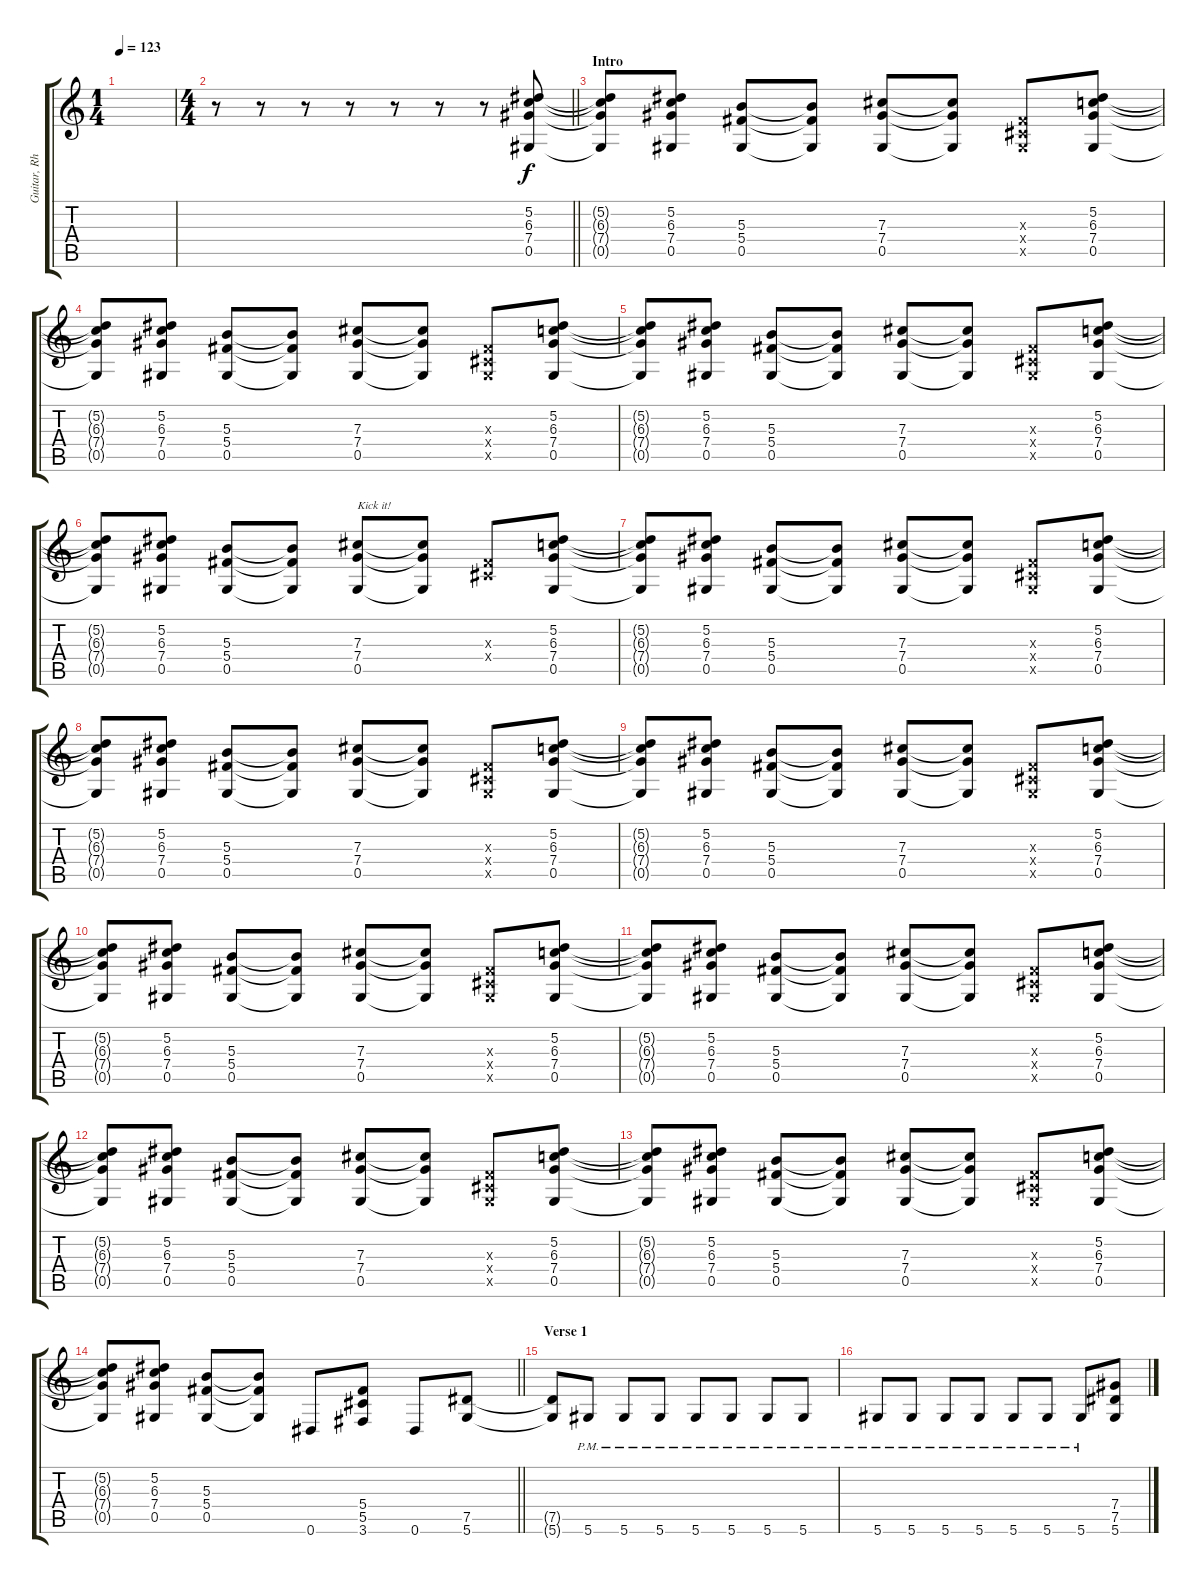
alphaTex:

\track ("Guitar, Rhythm" "Guitar, Rh") {instrument overdrivenguitar}
\staff {score tabs}
\tuning (Eb4 Bb3 Gb3 Db3 Ab2 Eb2) {hide}
\ts (1 4)
\tempo 123
\clef g2
\ks c
|
\ts (4 4)
\barLineRight lightlight
r.8 r.8 r.8 r.8 r.8 r.8 r.8 (5.2 6.3 7.4 0.5).8 |
\section ("" "Intro")
(5.2{t} 6.3{t} 7.4{t} 0.5{t}).8 (5.2 6.3 7.4 0.5).8 (5.3 5.4 0.5).8 (5.3{t} 5.4{t} 0.5{t}).8 (7.3 7.4 0.5).8 (7.3{t} 7.4{t} 0.5{t}).8 (0.3{x} 0.4{x} 0.5{x}).8 (5.2 6.3 7.4 0.5).8 |
(5.2{t} 6.3{t} 7.4{t} 0.5{t}).8 (5.2 6.3 7.4 0.5).8 (5.3 5.4 0.5).8 (5.3{t} 5.4{t} 0.5{t}).8 (7.3 7.4 0.5).8 (7.3{t} 7.4{t} 0.5{t}).8 (0.3{x} 0.4{x} 0.5{x}).8 (5.2 6.3 7.4 0.5).8 |
(5.2{t} 6.3{t} 7.4{t} 0.5{t}).8 (5.2 6.3 7.4 0.5).8 (5.3 5.4 0.5).8 (5.3{t} 5.4{t} 0.5{t}).8 (7.3 7.4 0.5).8 (7.3{t} 7.4{t} 0.5{t}).8 (0.3{x} 0.4{x} 0.5{x}).8 (5.2 6.3 7.4 0.5).8 |
(5.2{t} 6.3{t} 7.4{t} 0.5{t}).8 (5.2 6.3 7.4 0.5).8 (5.3 5.4 0.5).8 (5.3{t} 5.4{t} 0.5{t}).8 (7.3 7.4 0.5).8{txt "Kick it!"} (7.3{t} 7.4{t} 0.5{t}).8 (0.3{x} 0.4{x}).8 (5.2 6.3 7.4 0.5).8 |
(5.2{t} 6.3{t} 7.4{t} 0.5{t}).8 (5.2 6.3 7.4 0.5).8 (5.3 5.4 0.5).8 (5.3{t} 5.4{t} 0.5{t}).8 (7.3 7.4 0.5).8 (7.3{t} 7.4{t} 0.5{t}).8 (0.3{x} 0.4{x} 0.5{x}).8 (5.2 6.3 7.4 0.5).8 |
(5.2{t} 6.3{t} 7.4{t} 0.5{t}).8 (5.2 6.3 7.4 0.5).8 (5.3 5.4 0.5).8 (5.3{t} 5.4{t} 0.5{t}).8 (7.3 7.4 0.5).8 (7.3{t} 7.4{t} 0.5{t}).8 (0.3{x} 0.4{x} 0.5{x}).8 (5.2 6.3 7.4 0.5).8 |
(5.2{t} 6.3{t} 7.4{t} 0.5{t}).8 (5.2 6.3 7.4 0.5).8 (5.3 5.4 0.5).8 (5.3{t} 5.4{t} 0.5{t}).8 (7.3 7.4 0.5).8 (7.3{t} 7.4{t} 0.5{t}).8 (0.3{x} 0.4{x} 0.5{x}).8 (5.2 6.3 7.4 0.5).8 |
(5.2{t} 6.3{t} 7.4{t} 0.5{t}).8 (5.2 6.3 7.4 0.5).8 (5.3 5.4 0.5).8 (5.3{t} 5.4{t} 0.5{t}).8 (7.3 7.4 0.5).8 (7.3{t} 7.4{t} 0.5{t}).8 (0.3{x} 0.4{x} 0.5{x}).8 (5.2 6.3 7.4 0.5).8 |
(5.2{t} 6.3{t} 7.4{t} 0.5{t}).8 (5.2 6.3 7.4 0.5).8 (5.3 5.4 0.5).8 (5.3{t} 5.4{t} 0.5{t}).8 (7.3 7.4 0.5).8 (7.3{t} 7.4{t} 0.5{t}).8 (0.3{x} 0.4{x} 0.5{x}).8 (5.2 6.3 7.4 0.5).8 |
(5.2{t} 6.3{t} 7.4{t} 0.5{t}).8 (5.2 6.3 7.4 0.5).8 (5.3 5.4 0.5).8 (5.3{t} 5.4{t} 0.5{t}).8 (7.3 7.4 0.5).8 (7.3{t} 7.4{t} 0.5{t}).8 (0.3{x} 0.4{x} 0.5{x}).8 (5.2 6.3 7.4 0.5).8 |
(5.2{t} 6.3{t} 7.4{t} 0.5{t}).8 (5.2 6.3 7.4 0.5).8 (5.3 5.4 0.5).8 (5.3{t} 5.4{t} 0.5{t}).8 (7.3 7.4 0.5).8 (7.3{t} 7.4{t} 0.5{t}).8 (0.3{x} 0.4{x} 0.5{x}).8 (5.2 6.3 7.4 0.5).8 |
\barLineRight lightlight
(5.2{t} 6.3{t} 7.4{t} 0.5{t}).8 (5.2 6.3 7.4 0.5).8 (5.3 5.4 0.5).8 (5.3{t} 5.4{t} 0.5{t}).8 0.6.8 (5.4 5.5 3.6).8 0.6.8 (7.5 5.6).8 |
\section ("" "Verse 1")
(7.5{t} 5.6{t}).8 5.6{pm}.8 5.6{pm}.8 5.6{pm}.8 5.6{pm}.8 5.6{pm}.8 5.6{pm}.8 5.6{pm}.8 |
5.6{pm}.8 5.6{pm}.8 5.6{pm}.8 5.6{pm}.8 5.6{pm}.8 5.6{pm}.8 5.6{pm}.8 (7.4 7.5 5.6).8
